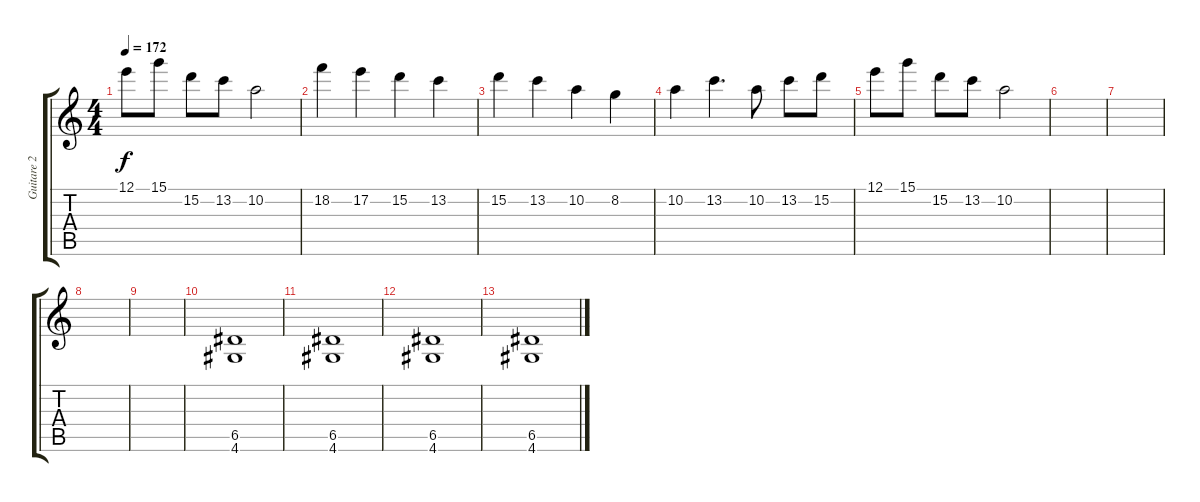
\track ("Guitare 2" "Guitare 2") {instrument overdrivenguitar}
\staff {score tabs}
\tuning (E4 B3 G3 D3 A2 E2) {hide}
\ts (4 4)
\tempo 172
\clef g2
\ks c
12.1.8{dy f} 15.1.8 15.2.8 13.2.8 10.2.2 |
18.2.4 17.2.4 15.2.4 13.2.4 |
15.2.4 13.2.4 10.2.4 8.2.4 |
10.2.4 13.2.4{d} 10.2.8 13.2.8 15.2.8 |
12.1.8 15.1.8 15.2.8 13.2.8 10.2.2 |
|
|
|
|
(6.5 4.6).1 |
(6.5 4.6).1 |
(6.5 4.6).1 |
(6.5 4.6).1
